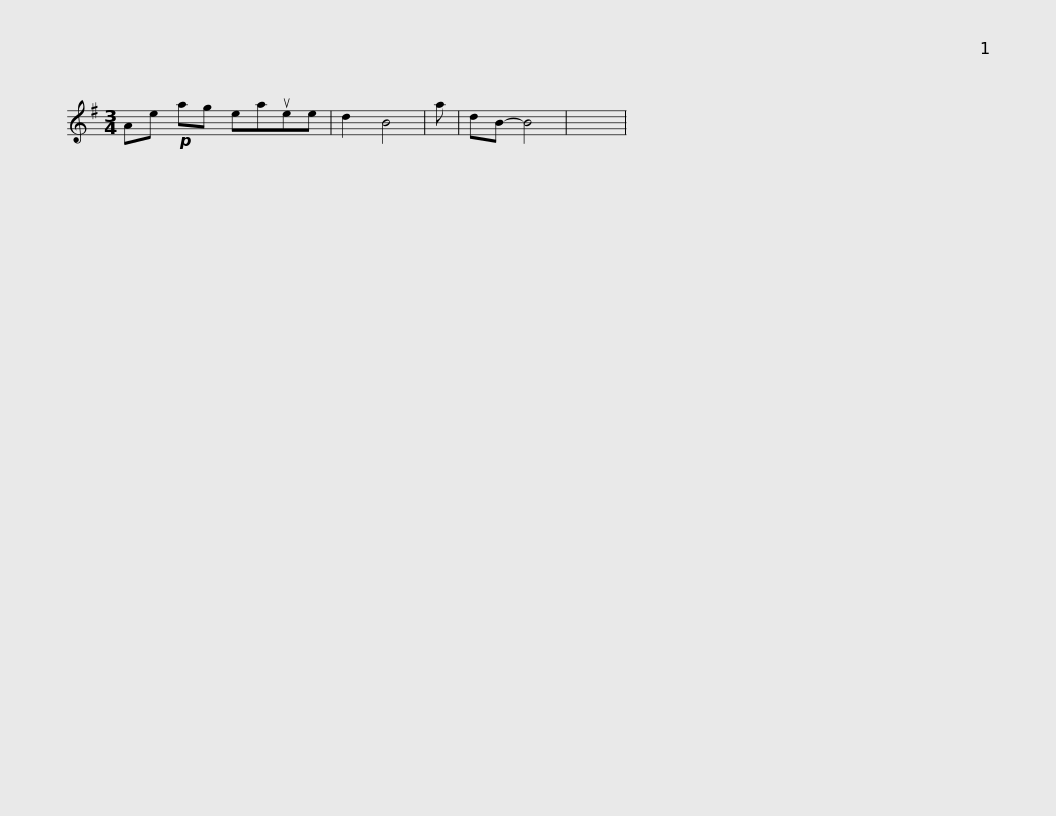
X:1
L:1/8
M:3/4
I:linebreak $
K:G
V:1 treble
V:1
 Ae!p! ag eauee | d2 B4 | a | dB- B4 | x6 | %5
